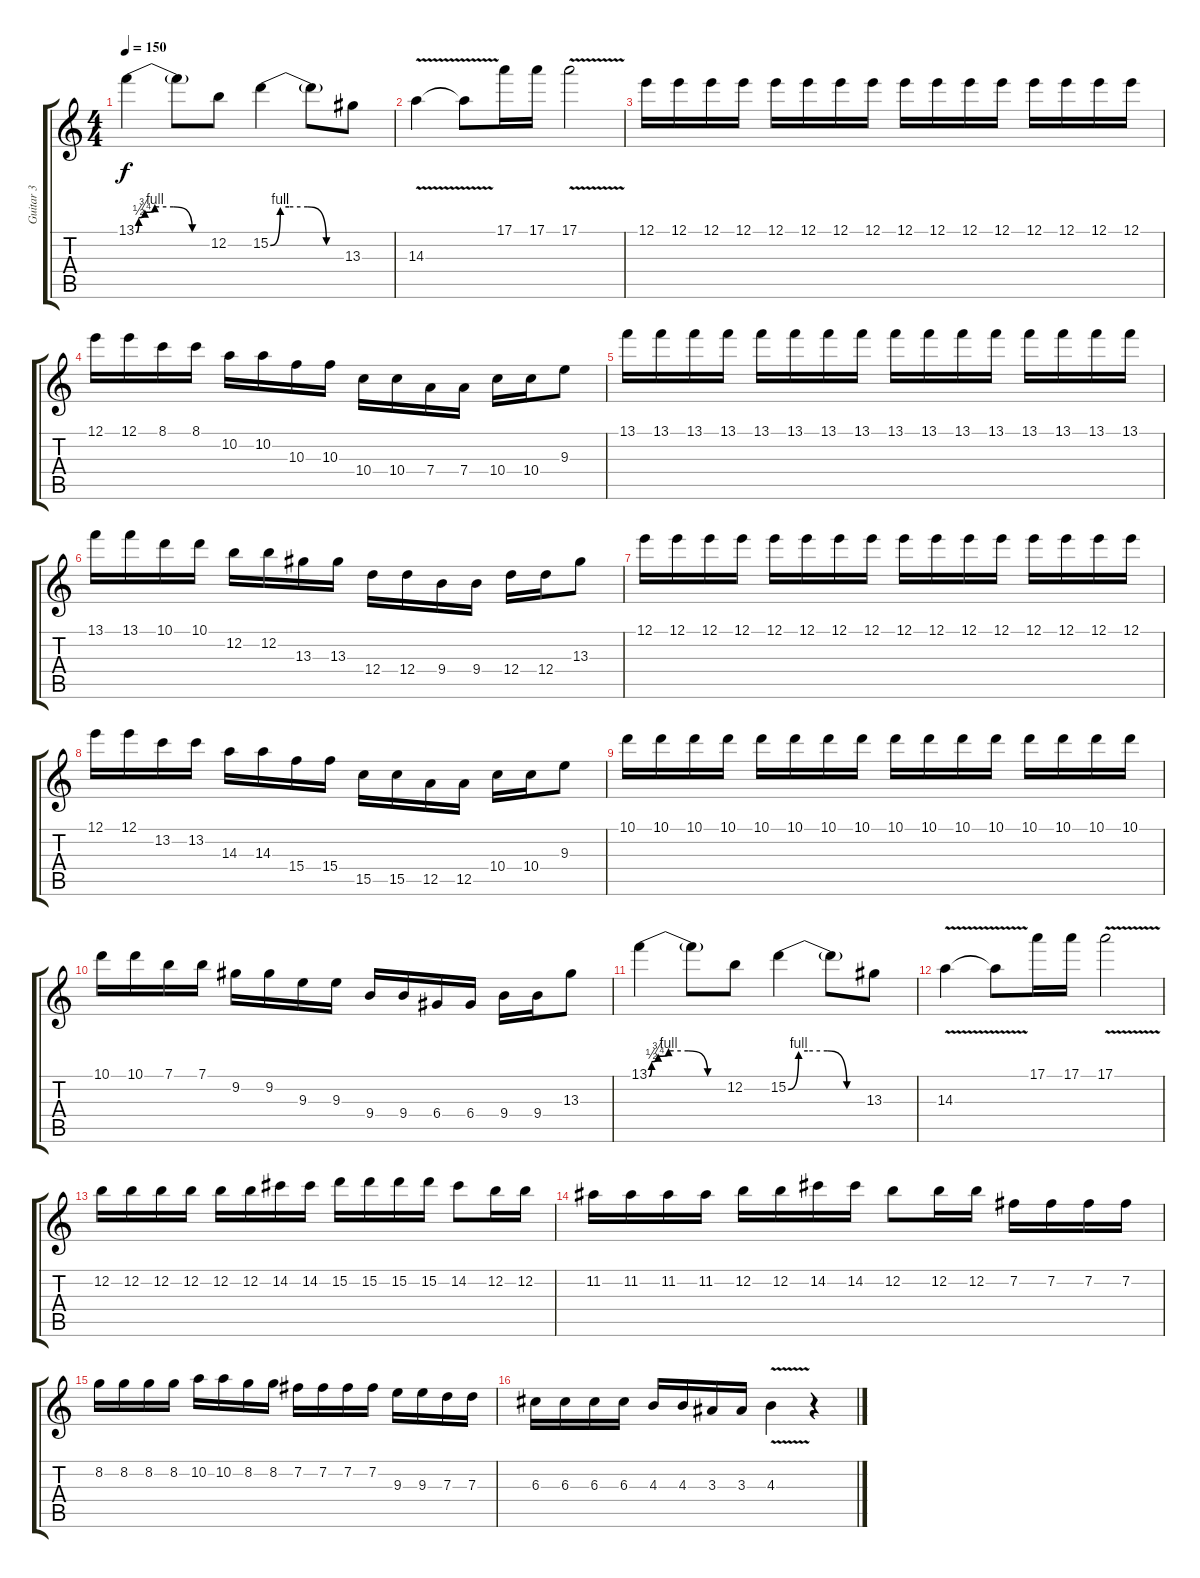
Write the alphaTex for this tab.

\track ("Guitar 3" "Guitar 3") {instrument overdrivenguitar}
\staff {score tabs}
\tuning (E4 B3 G3 D3 A2 E2) {hide}
\ts (4 4)
\tempo 150
\clef g2
\ks c
13.1{be (custom 0 0 2 2 7 3 15 4 30 4 45 0 60 0)}.4{dy f} 13.1{t}.8 12.2.8 15.2{be (custom 0 0 8 4 15 4 30 4 45 0 60 0)}.4 15.2{t}.8 13.3.8 |
14.3{v}.4 14.3{t}.8 17.1.16 17.1.16 17.1{v}.2 |
12.1.16 12.1.16 12.1.16 12.1.16 12.1.16 12.1.16 12.1.16 12.1.16 12.1.16 12.1.16 12.1.16 12.1.16 12.1.16 12.1.16 12.1.16 12.1.16 |
12.1.16 12.1.16 8.1.16 8.1.16 10.2.16 10.2.16 10.3.16 10.3.16 10.4.16 10.4.16 7.4.16 7.4.16 10.4.16 10.4.16 9.3.8 |
13.1.16 13.1.16 13.1.16 13.1.16 13.1.16 13.1.16 13.1.16 13.1.16 13.1.16 13.1.16 13.1.16 13.1.16 13.1.16 13.1.16 13.1.16 13.1.16 |
13.1.16 13.1.16 10.1.16 10.1.16 12.2.16 12.2.16 13.3.16 13.3.16 12.4.16 12.4.16 9.4.16 9.4.16 12.4.16 12.4.16 13.3.8 |
12.1.16 12.1.16 12.1.16 12.1.16 12.1.16 12.1.16 12.1.16 12.1.16 12.1.16 12.1.16 12.1.16 12.1.16 12.1.16 12.1.16 12.1.16 12.1.16 |
12.1.16 12.1.16 13.2.16 13.2.16 14.3.16 14.3.16 15.4.16 15.4.16 15.5.16 15.5.16 12.5.16 12.5.16 10.4.16 10.4.16 9.3.8 |
10.1.16 10.1.16 10.1.16 10.1.16 10.1.16 10.1.16 10.1.16 10.1.16 10.1.16 10.1.16 10.1.16 10.1.16 10.1.16 10.1.16 10.1.16 10.1.16 |
10.1.16 10.1.16 7.1.16 7.1.16 9.2.16 9.2.16 9.3.16 9.3.16 9.4.16 9.4.16 6.4.16 6.4.16 9.4.16 9.4.16 13.3.8 |
13.1{be (custom 0 0 2 2 7 3 15 4 30 4 45 0 60 0)}.4 13.1{t}.8 12.2.8 15.2{be (custom 0 0 8 4 15 4 30 4 45 0 60 0)}.4 15.2{t}.8 13.3.8 |
14.3{v}.4 14.3{t}.8 17.1.16 17.1.16 17.1{v}.2 |
12.2.16 12.2.16 12.2.16 12.2.16 12.2.16 12.2.16 14.2.16 14.2.16 15.2.16 15.2.16 15.2.16 15.2.16 14.2.8 12.2.16 12.2.16 |
11.2.16 11.2.16 11.2.16 11.2.16 12.2.16 12.2.16 14.2.16 14.2.16 12.2.8 12.2.16 12.2.16 7.2.16 7.2.16 7.2.16 7.2.16 |
8.2.16 8.2.16 8.2.16 8.2.16 10.2.16 10.2.16 8.2.16 8.2.16 7.2.16 7.2.16 7.2.16 7.2.16 9.3.16 9.3.16 7.3.16 7.3.16 |
6.3.16 6.3.16 6.3.16 6.3.16 4.3.16 4.3.16 3.3.16 3.3.16 4.3{v}.4 r.4
